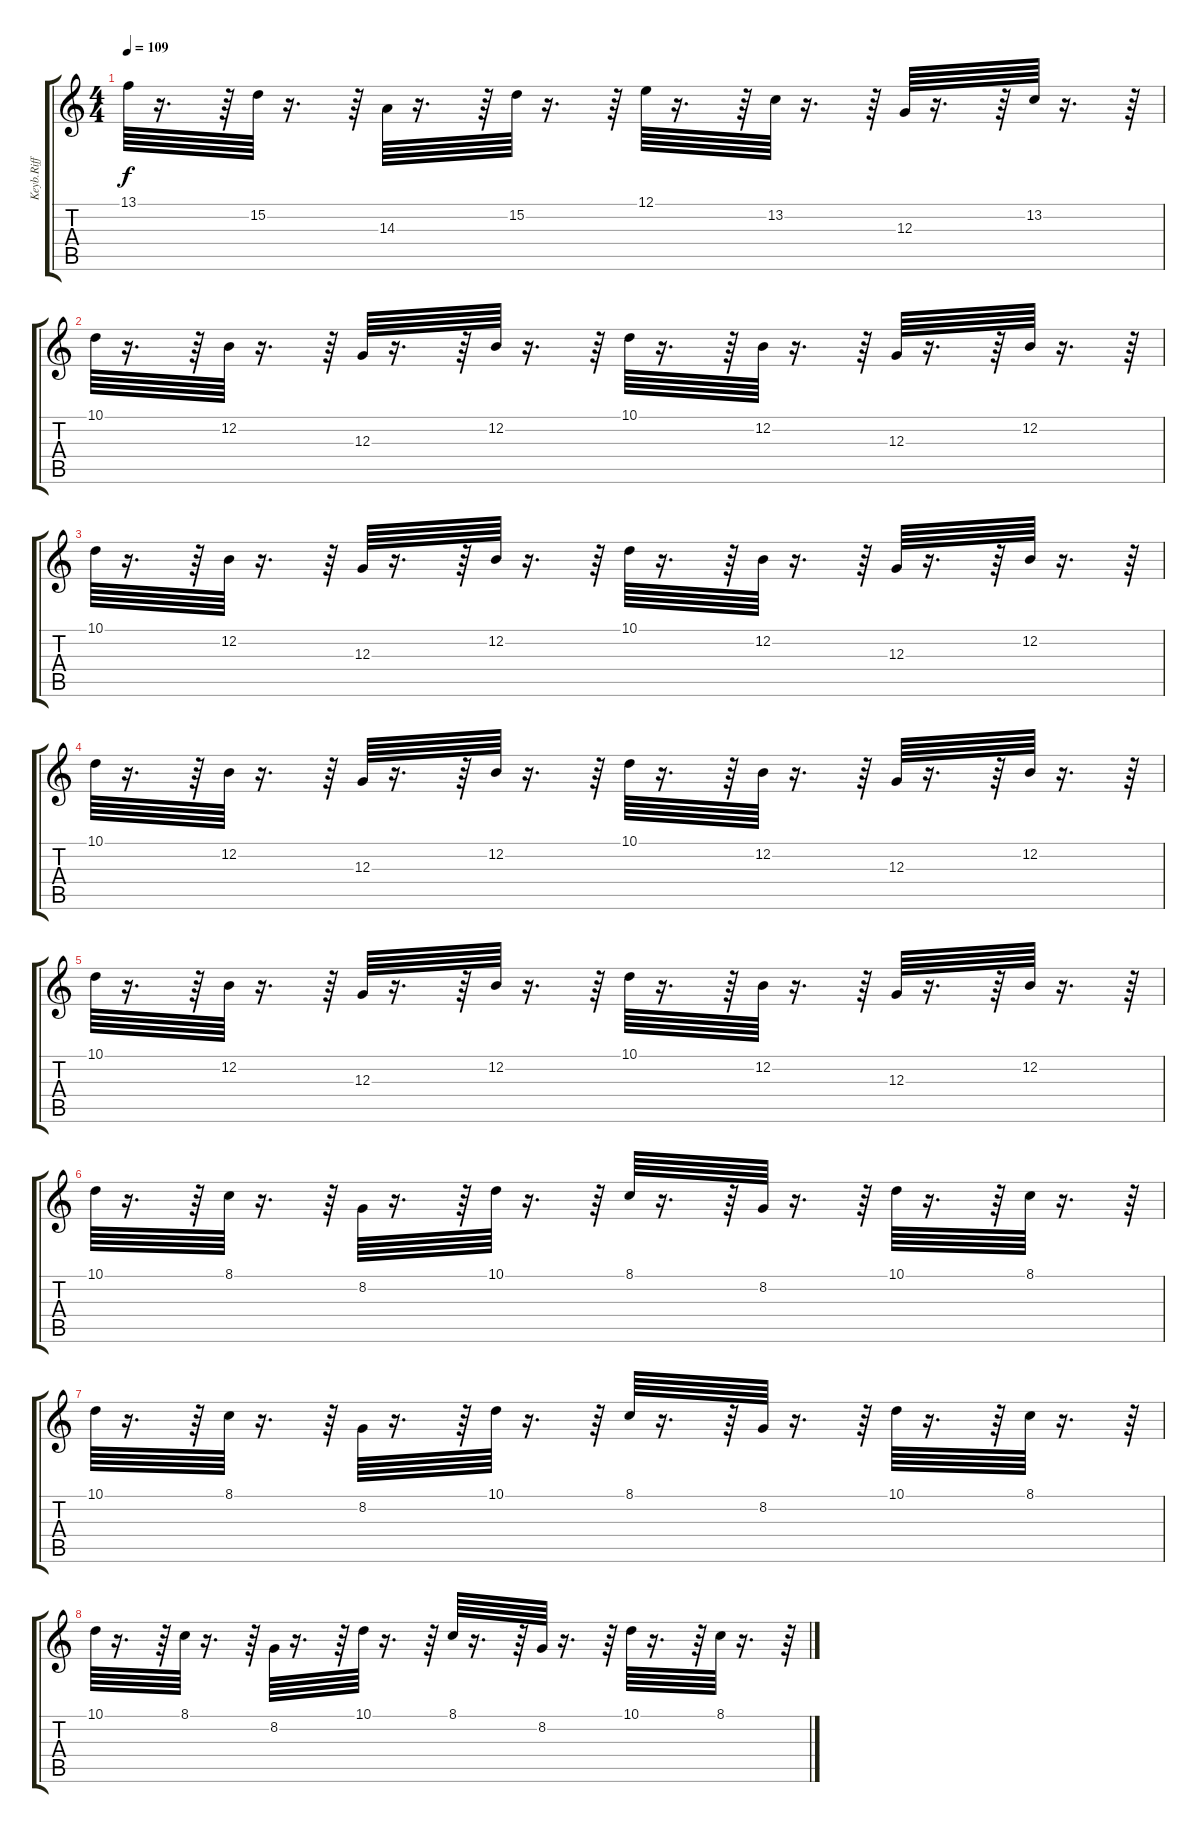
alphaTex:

\track ("Keyb.Riff" "Keyb.Riff") {instrument fx4atmosphere}
\staff {score tabs}
\tuning (E4 B3 G3 D3 A2 E2) {hide}
\ts (4 4)
\tempo 109
\clef g2
\ks c
13.1.64{dy f} r.16{d} r.64 15.2.64 r.16{d} r.64 14.3.64 r.16{d} r.64 15.2.64 r.16{d} r.64 12.1.64 r.16{d} r.64 13.2.64 r.16{d} r.64 12.3.64 r.16{d} r.64 13.2.64 r.16{d} r.64 |
10.1.64 r.16{d} r.64 12.2.64 r.16{d} r.64 12.3.64 r.16{d} r.64 12.2.64 r.16{d} r.64 10.1.64 r.16{d} r.64 12.2.64 r.16{d} r.64 12.3.64 r.16{d} r.64 12.2.64 r.16{d} r.64 |
10.1.64 r.16{d} r.64 12.2.64 r.16{d} r.64 12.3.64 r.16{d} r.64 12.2.64 r.16{d} r.64 10.1.64 r.16{d} r.64 12.2.64 r.16{d} r.64 12.3.64 r.16{d} r.64 12.2.64 r.16{d} r.64 |
10.1.64 r.16{d} r.64 12.2.64 r.16{d} r.64 12.3.64 r.16{d} r.64 12.2.64 r.16{d} r.64 10.1.64 r.16{d} r.64 12.2.64 r.16{d} r.64 12.3.64 r.16{d} r.64 12.2.64 r.16{d} r.64 |
10.1.64 r.16{d} r.64 12.2.64 r.16{d} r.64 12.3.64 r.16{d} r.64 12.2.64 r.16{d} r.64 10.1.64 r.16{d} r.64 12.2.64 r.16{d} r.64 12.3.64 r.16{d} r.64 12.2.64 r.16{d} r.64 |
10.1.64 r.16{d} r.64 8.1.64 r.16{d} r.64 8.2.64 r.16{d} r.64 10.1.64 r.16{d} r.64 8.1.64 r.16{d} r.64 8.2.64 r.16{d} r.64 10.1.64 r.16{d} r.64 8.1.64 r.16{d} r.64 |
10.1.64 r.16{d} r.64 8.1.64 r.16{d} r.64 8.2.64 r.16{d} r.64 10.1.64 r.16{d} r.64 8.1.64 r.16{d} r.64 8.2.64 r.16{d} r.64 10.1.64 r.16{d} r.64 8.1.64 r.16{d} r.64 |
10.1.64 r.16{d} r.64 8.1.64 r.16{d} r.64 8.2.64 r.16{d} r.64 10.1.64 r.16{d} r.64 8.1.64 r.16{d} r.64 8.2.64 r.16{d} r.64 10.1.64 r.16{d} r.64 8.1.64 r.16{d} r.64
